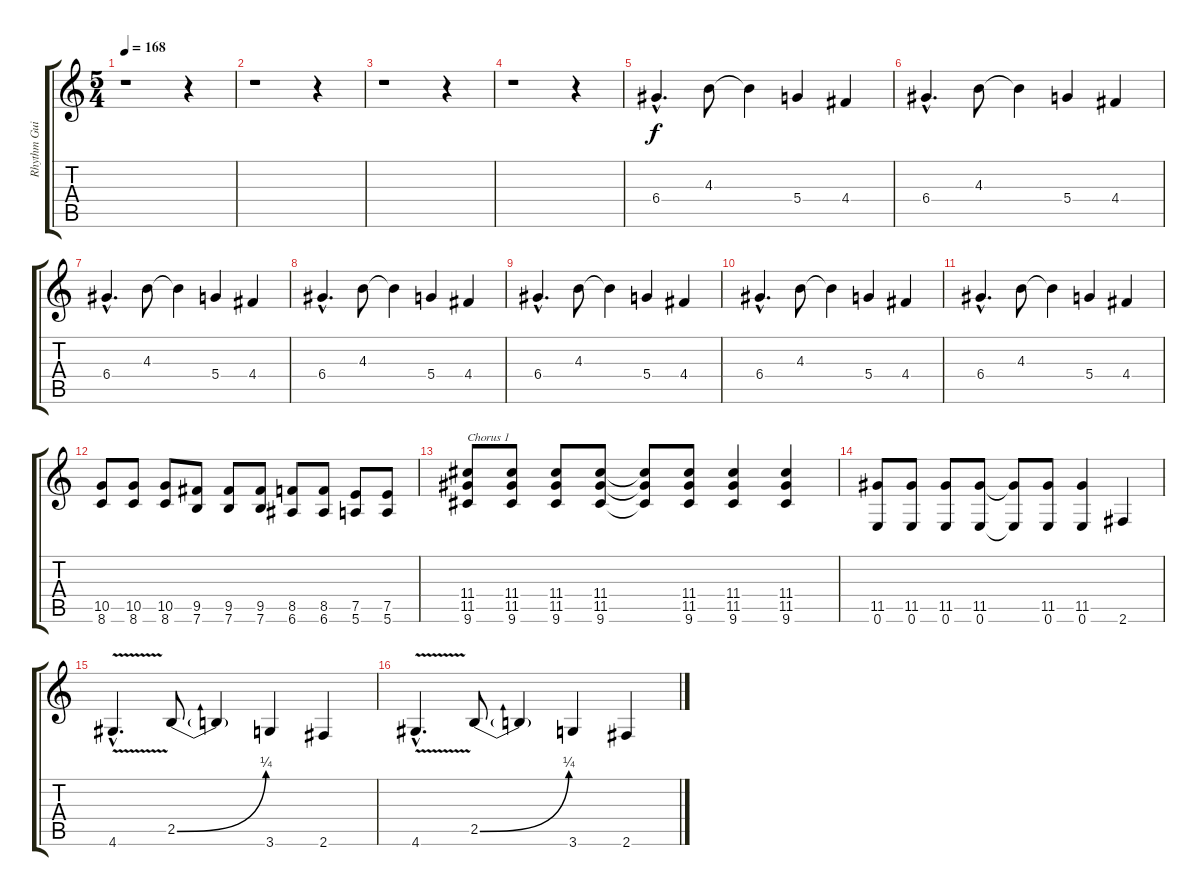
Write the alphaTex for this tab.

\track ("Rhythm Guitar" "Rhythm Gui") {instrument distortionguitar}
\staff {score tabs}
\tuning (E4 B3 G3 D3 A2 E2) {hide}
\ts (5 4)
\tempo 168
\clef g2
\ks c
r.1{dy f} r.4 |
r.1 r.4 |
r.1 r.4 |
r.1 r.4 |
6.4{hac}.4{d volume 7} 4.3.8 4.3{t}.4 5.4.4 4.4.4 |
6.4{hac}.4{d} 4.3.8 4.3{t}.4 5.4.4 4.4.4 |
6.4{hac}.4{d} 4.3.8 4.3{t}.4 5.4.4 4.4.4 |
6.4{hac}.4{d} 4.3.8 4.3{t}.4 5.4.4 4.4.4 |
6.4{hac}.4{d} 4.3.8 4.3{t}.4 5.4.4 4.4.4 |
6.4{hac}.4{d} 4.3.8 4.3{t}.4 5.4.4 4.4.4 |
6.4{hac}.4{d} 4.3.8 4.3{t}.4 5.4.4 4.4.4 |
(10.5 8.6).8{volume 16} (10.5 8.6).8 (10.5 8.6).8 (9.5 7.6).8 (9.5 7.6).8 (9.5 7.6).8 (8.5 6.6).8 (8.5 6.6).8 (7.5 5.6).8 (7.5 5.6).8 |
(11.4 11.5 9.6).8{txt "Chorus 1"} (11.4 11.5 9.6).8 (11.4 11.5 9.6).8 (11.4 11.5 9.6).8 (11.4{t} 11.5{t} 9.6{t}).8 (11.4 11.5 9.6).8 (11.4 11.5 9.6).4 (11.4 11.5 9.6).4 |
(11.5 0.6).8 (11.5 0.6).8 (11.5 0.6).8 (11.5 0.6).8 (11.5{t} 0.6{t}).8 (11.5 0.6).8 (11.5 0.6).4 2.6.4 |
4.6{v hac}.4{d} 2.5{be (bend 0 0 60 1)}.8 2.5{t}.4 3.6.4 2.6.4 |
4.6{v hac}.4{d} 2.5{be (bend 0 0 60 1)}.8 2.5{t}.4 3.6.4 2.6.4
